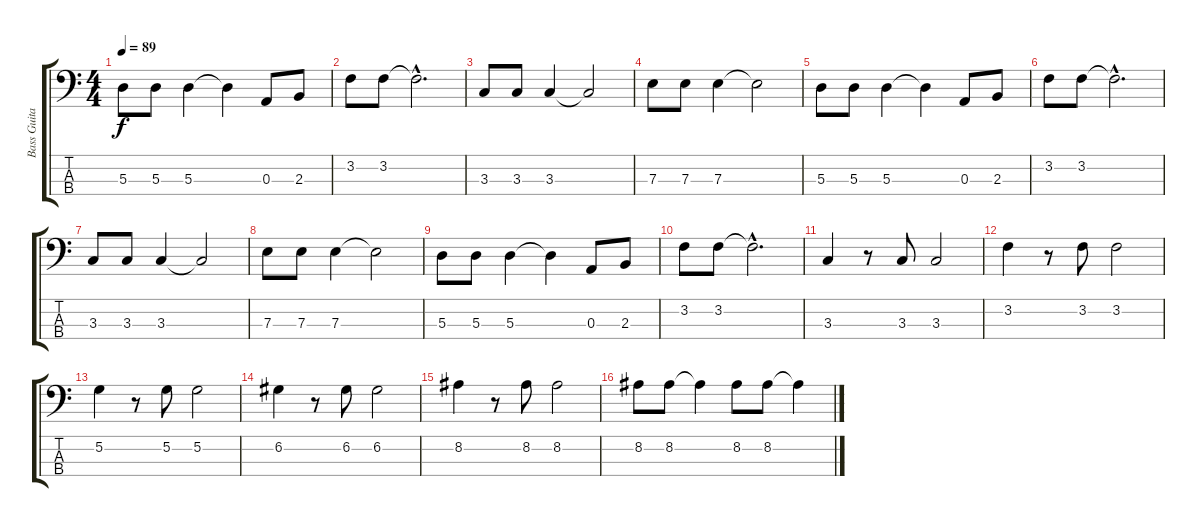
\track ("Bass Guitar" "Bass Guita") {instrument electricbassfinger}
\staff {score tabs}
\tuning (G2 D2 A1 E1) {hide}
\ts (4 4)
\tempo 89
\clef f4
\ks c
5.3.8{dy f} 5.3.8 5.3.4 5.3{t}.4 0.3.8 2.3.8 |
3.2.8 3.2.8 3.2{hac t}.2{d} |
3.3.8 3.3.8 3.3.4 3.3{t}.2 |
7.3.8 7.3.8 7.3.4 7.3{t}.2 |
5.3.8 5.3.8 5.3.4 5.3{t}.4 0.3.8 2.3.8 |
3.2.8 3.2.8 3.2{hac t}.2{d} |
3.3.8 3.3.8 3.3.4 3.3{t}.2 |
7.3.8 7.3.8 7.3.4 7.3{t}.2 |
5.3.8 5.3.8 5.3.4 5.3{t}.4 0.3.8 2.3.8 |
3.2.8 3.2.8 3.2{hac t}.2{d} |
3.3.4 r.8 3.3.8 3.3.2 |
3.2.4 r.8 3.2.8 3.2.2 |
5.2.4 r.8 5.2.8 5.2.2 |
6.2.4 r.8 6.2.8 6.2.2 |
8.2.4 r.8 8.2.8 8.2.2 |
8.2.8 8.2.8 8.2{t}.4 8.2.8 8.2.8 8.2{t}.4
